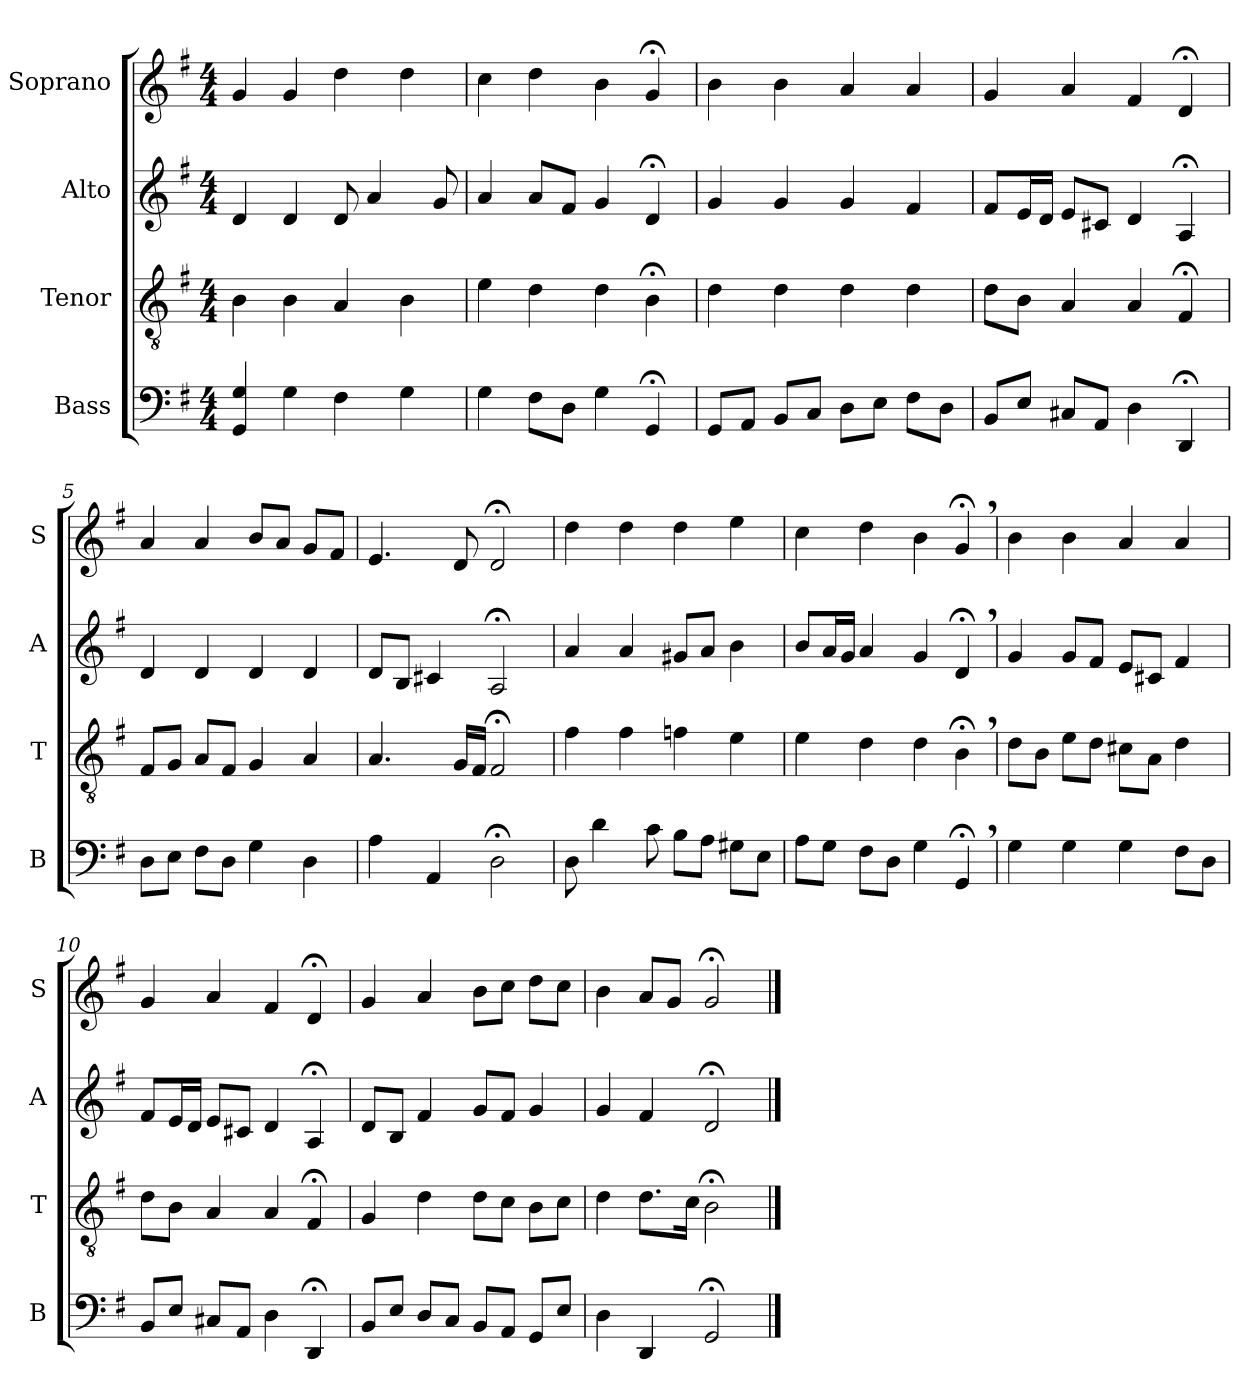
**kern	**kern	**kern	**kern
*part4	*part3	*part2	*part1
*staff4	*staff3	*staff2	*staff1
*I"Bass	*I"Tenor	*I"Alto	*I"Soprano
*I'B	*I'T	*I'A	*I'S
*clefF4	*clefGv2	*clefG2	*clefG2
*k[f#]	*k[f#]	*k[f#]	*k[f#]
*M4/4	*M4/4	*M4/4	*M4/4
=1	=1	=1	=1
4GG/ 4G/	4B\	4d/	4g/
4G\	4B\	4d/	4g/
4F#\	4A/	8d/	4dd\
.	.	4a/	.
4G\	4B\	.	4dd\
.	.	8g/	.
=2	=2	=2	=2
4G\	4e\	4a/	4cc\
8F#\L	4d\	8a/L	4dd\
8D\J	.	8f#/J	.
4G\	4d\	4g/	4b:\
4GG;</	4B;<\	4d;</	4g;</
=3	=3	=3	=3
8GG/L	4d\	4g/	4b\
8AA/J	.	.	.
8BB/L	4d\	4g/	4b\
8C/J	.	.	.
8D\L	4d\	4g/	4a/
8E\J	.	.	.
8F#\L	4d\	4f#/	4a/
8D\J	.	.	.
=4	=4	=4	=4
8BB/L	8d\L	8f#/L	4g/
8E/J	8B\J	16e/L	.
.	.	16d/JJ	.
8C#X/L	4A/	8e/L	4a/
8AA/J	.	8c#X/J	.
4D\	4A/	4d/	4f#/
4DD;</	4F#;</	4A;</	4d;</
=5	=5	=5	=5
8D\L	8F#/L	4d/	4a/
8E\J	8G/J	.	.
8F#\L	8A/L	4d/	4a/
8D\J	8F#/J	.	.
4G\	4G/	4d/	8b/L
.	.	.	8a/J
4D\	4A/	4d/	8g/L
.	.	.	8f#/J
=6	=6	=6	=6
4A\	4.A/	8d/L	4.e/
.	.	8B/J	.
4AA/	.	4c#X/	.
.	16G/LL	.	8d/
.	16F#/JJ	.	.
2D;<\	2F#;</	2A;</	2d;</
=7	=7	=7	=7
8D\	4f#\	4a/	4dd\
4d\	.	.	.
.	4f#\	4a/	4dd\
8c\	.	.	.
8B\L	4fn\	8g#X/L	4dd\
8A\J	.	8a/J	.
8G#X\L	4e\	4b\	4ee\
8E\J	.	.	.
=8	=8	=8	=8
8A\L	4e\	8b/L	4cc\
8G\J	.	16a/L	.
.	.	16g/JJ	.
8F#\L	4d\	4a/	4dd\
8D\J	.	.	.
4G\	4d\	4g/	4b\
4GG;<,/	4B;<,\	4d;<,/	4g;<,/
=9	=9	=9	=9
4G\	8d\L	4g/	4b\
.	8B\J	.	.
4G\	8e\L	8g/L	4b\
.	8d\J	8f#/J	.
4G\	8c#X\L	8e/L	4a/
.	8A\J	8c#X/J	.
8F#\L	4d\	4f#/	4a/
8D\J	.	.	.
=10	=10	=10	=10
8BB/L	8d\L	8f#/L	4g/
8E/J	8B\J	16e/L	.
.	.	16d/JJ	.
8C#X/L	4A/	8e/L	4a/
8AA/J	.	8c#X/J	.
4D\	4A/	4d/	4f#/
4DD;</	4F#;</	4A;</	4d;</
=11	=11	=11	=11
8BB/L	4G/	8d/L	4g/
8E/J	.	8B/J	.
8D/L	4d\	4f#/	4a/
8C/J	.	.	.
8BB/L	8d\L	8g/L	8b\L
8AA/J	8c\J	8f#/J	8cc\J
8GG/L	8B\L	4g/	8dd\L
8E/J	8c\J	.	8cc\J
=12	=12	=12	=12
4D\	4d\	4g/	4b\
4DD/	8.d\L	4f#/	8a/L
.	.	.	8g/J
.	16c\Jk	.	.
2GG;</	2B;<\	2d;</	2g;</
==	==	==	==
*-	*-	*-	*-
